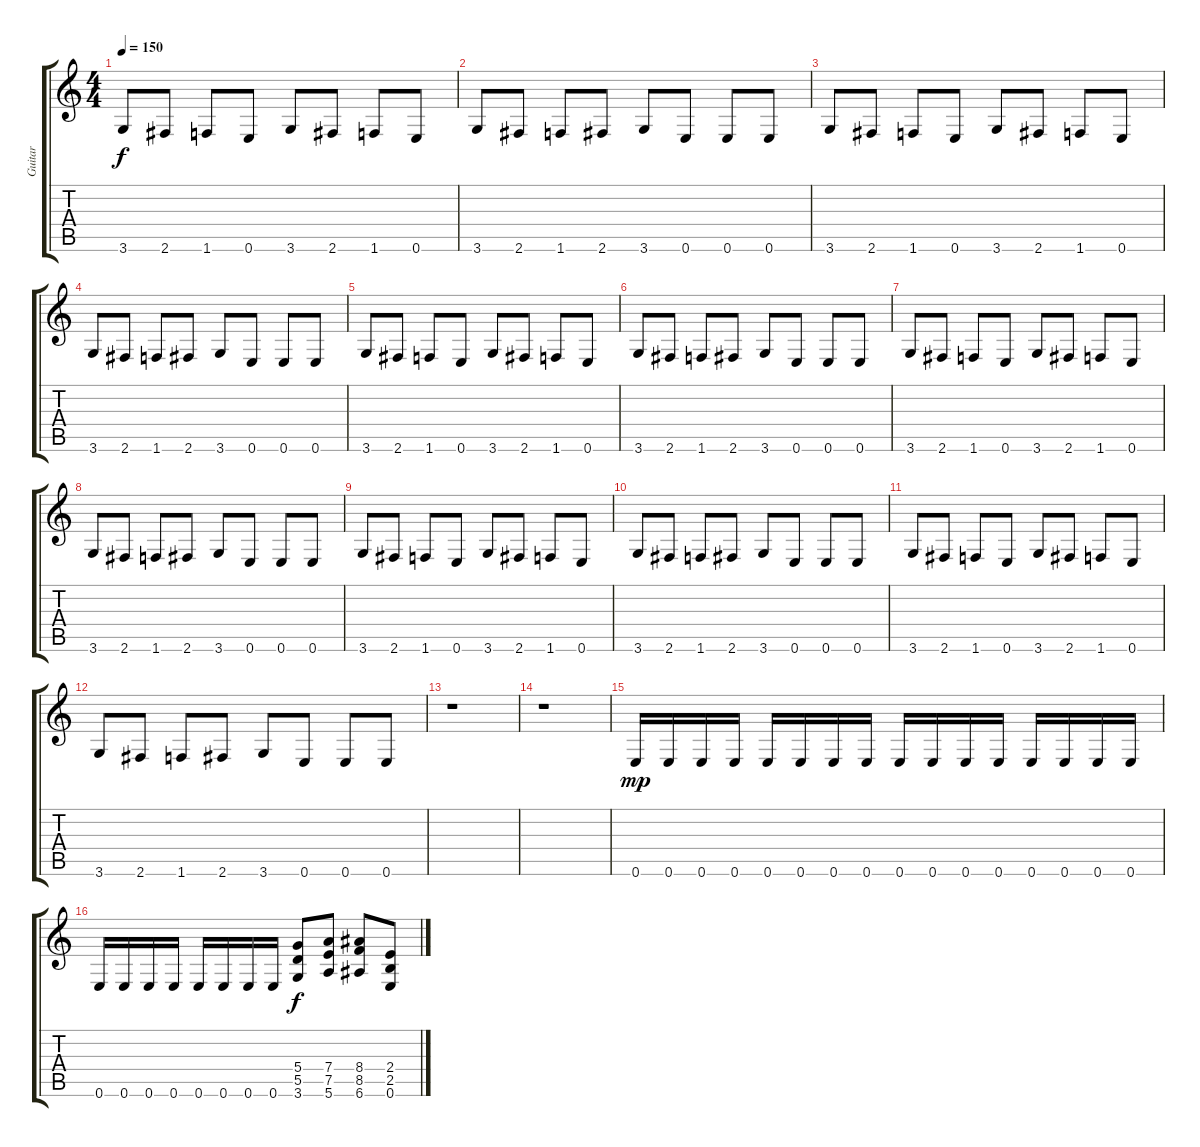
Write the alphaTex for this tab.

\track ("Guitar" "Guitar") {instrument overdrivenguitar}
\staff {score tabs}
\tuning (E4 B3 G3 D3 A2 E2) {hide}
\ts (4 4)
\tempo 150
\clef g2
\ks c
3.6.8{dy f} 2.6.8 1.6.8 0.6.8 3.6.8 2.6.8 1.6.8 0.6.8 |
3.6.8 2.6.8 1.6.8 2.6.8 3.6.8 0.6.8 0.6.8 0.6.8 |
3.6.8 2.6.8 1.6.8 0.6.8 3.6.8 2.6.8 1.6.8 0.6.8 |
3.6.8 2.6.8 1.6.8 2.6.8 3.6.8 0.6.8 0.6.8 0.6.8 |
3.6.8 2.6.8 1.6.8 0.6.8 3.6.8 2.6.8 1.6.8 0.6.8 |
3.6.8 2.6.8 1.6.8 2.6.8 3.6.8 0.6.8 0.6.8 0.6.8 |
3.6.8 2.6.8 1.6.8 0.6.8 3.6.8 2.6.8 1.6.8 0.6.8 |
3.6.8 2.6.8 1.6.8 2.6.8 3.6.8 0.6.8 0.6.8 0.6.8 |
3.6.8 2.6.8 1.6.8 0.6.8 3.6.8 2.6.8 1.6.8 0.6.8 |
3.6.8 2.6.8 1.6.8 2.6.8 3.6.8 0.6.8 0.6.8 0.6.8 |
3.6.8 2.6.8 1.6.8 0.6.8 3.6.8 2.6.8 1.6.8 0.6.8 |
3.6.8 2.6.8 1.6.8 2.6.8 3.6.8 0.6.8 0.6.8 0.6.8 |
r.1 |
r.1 |
0.6.16{dy mp} 0.6.16 0.6.16 0.6.16 0.6.16 0.6.16 0.6.16 0.6.16 0.6.16 0.6.16 0.6.16 0.6.16 0.6.16 0.6.16 0.6.16 0.6.16 |
0.6.16 0.6.16 0.6.16 0.6.16 0.6.16 0.6.16 0.6.16 0.6.16 (5.4 5.5 3.6).8{dy f} (7.4 7.5 5.6).8 (8.4 8.5 6.6).8 (2.4 2.5 0.6).8
